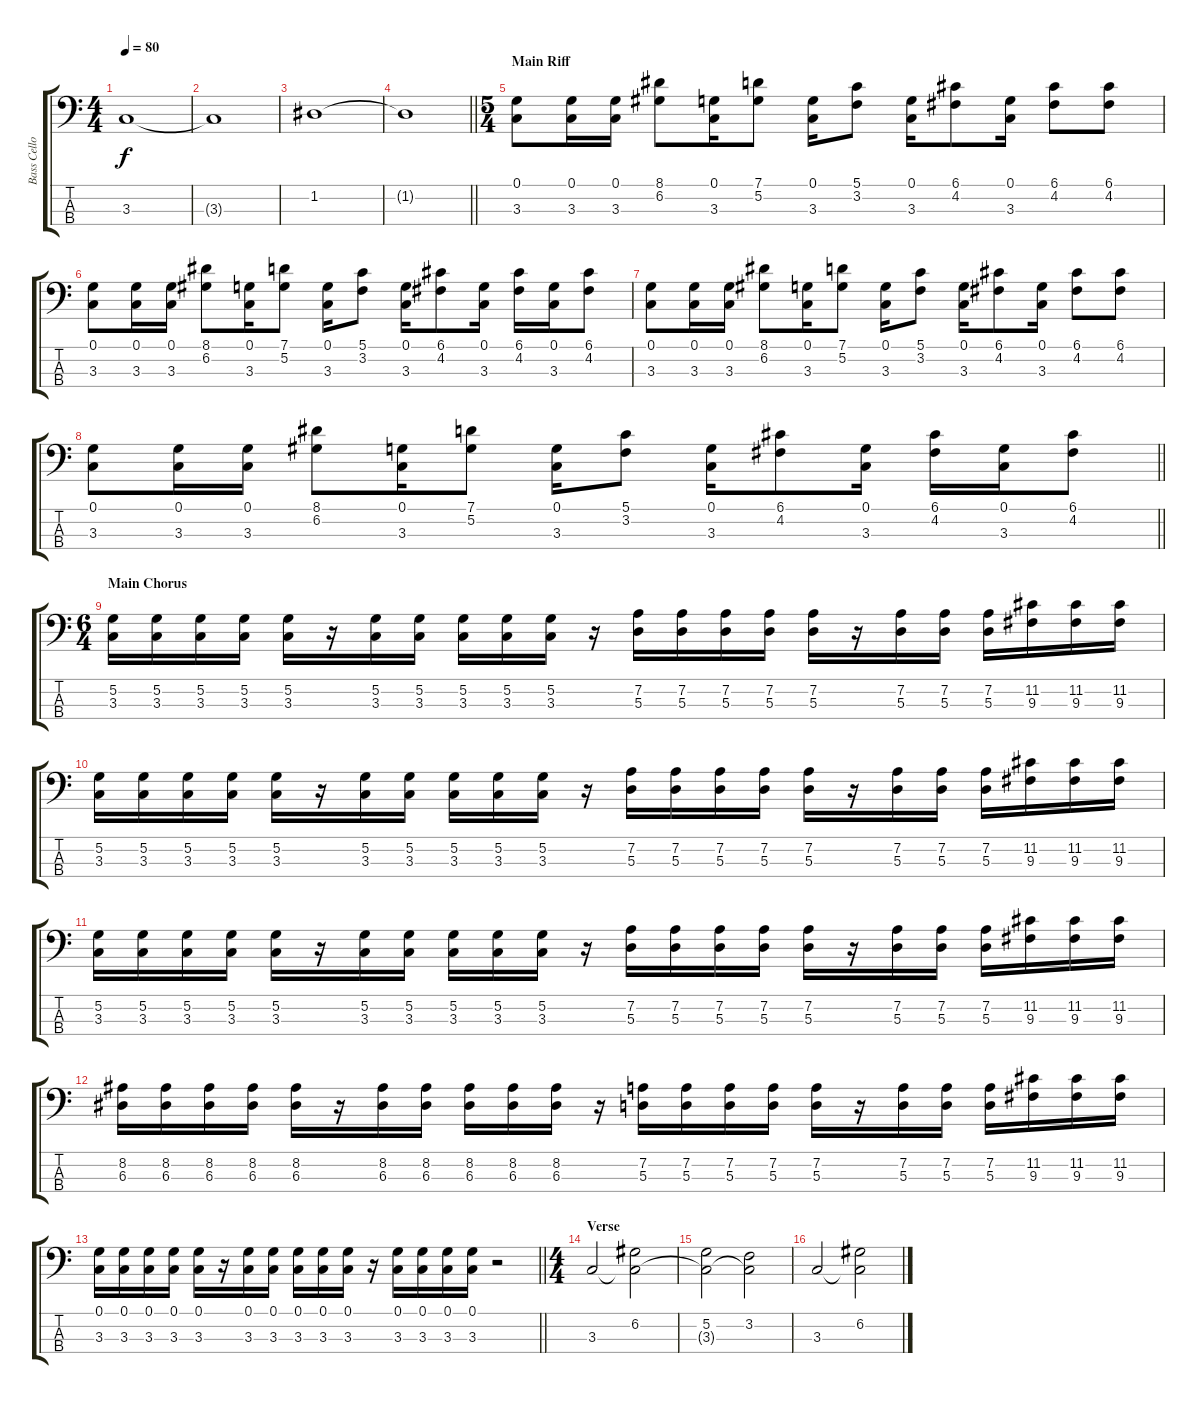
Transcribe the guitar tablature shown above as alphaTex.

\track ("Bass Cello" "Bass Cello") {instrument distortionguitar}
\staff {score tabs}
\tuning (G2 D2 A1 D1) {hide}
\ts (4 4)
\tempo 80
\clef f4
\ks c
3.3.1{dy f volume 4 instrument contrabass} |
3.3{t}.1 |
1.2.1{volume 12 instrument contrabass} |
\barLineRight lightlight
1.2{t}.1 |
\ts (5 4)
\section ("" "Main Riff")
(0.1 3.3).8{volume 12 instrument distortionguitar} (0.1 3.3).16 (0.1 3.3).16 (8.1 6.2).8 (0.1 3.3).16 (7.1 5.2).8 (0.1 3.3).16 (5.1 3.2).8 (0.1 3.3).16 (6.1 4.2).8 (0.1 3.3).16 (6.1 4.2).8 (6.1 4.2).8 |
(0.1 3.3).8 (0.1 3.3).16 (0.1 3.3).16 (8.1 6.2).8 (0.1 3.3).16 (7.1 5.2).8 (0.1 3.3).16 (5.1 3.2).8 (0.1 3.3).16 (6.1 4.2).8 (0.1 3.3).16 (6.1 4.2).16 (0.1 3.3).16 (6.1 4.2).8 |
(0.1 3.3).8 (0.1 3.3).16 (0.1 3.3).16 (8.1 6.2).8 (0.1 3.3).16 (7.1 5.2).8 (0.1 3.3).16 (5.1 3.2).8 (0.1 3.3).16 (6.1 4.2).8 (0.1 3.3).16 (6.1 4.2).8 (6.1 4.2).8 |
\barLineRight lightlight
(0.1 3.3).8 (0.1 3.3).16 (0.1 3.3).16 (8.1 6.2).8 (0.1 3.3).16 (7.1 5.2).8 (0.1 3.3).16 (5.1 3.2).8 (0.1 3.3).16 (6.1 4.2).8 (0.1 3.3).16 (6.1 4.2).16 (0.1 3.3).16 (6.1 4.2).8 |
\ts (6 4)
\section ("" "Main Chorus")
(5.2 3.3).16 (5.2 3.3).16 (5.2 3.3).16 (5.2 3.3).16 (5.2 3.3).16 r.16 (5.2 3.3).16 (5.2 3.3).16 (5.2 3.3).16 (5.2 3.3).16 (5.2 3.3).16 r.16 (7.2 5.3).16 (7.2 5.3).16 (7.2 5.3).16 (7.2 5.3).16 (7.2 5.3).16 r.16 (7.2 5.3).16 (7.2 5.3).16 (7.2 5.3).16 (11.2 9.3).16 (11.2 9.3).16 (11.2 9.3).16 |
(5.2 3.3).16 (5.2 3.3).16 (5.2 3.3).16 (5.2 3.3).16 (5.2 3.3).16 r.16 (5.2 3.3).16 (5.2 3.3).16 (5.2 3.3).16 (5.2 3.3).16 (5.2 3.3).16 r.16 (7.2 5.3).16 (7.2 5.3).16 (7.2 5.3).16 (7.2 5.3).16 (7.2 5.3).16 r.16 (7.2 5.3).16 (7.2 5.3).16 (7.2 5.3).16 (11.2 9.3).16 (11.2 9.3).16 (11.2 9.3).16 |
(5.2 3.3).16 (5.2 3.3).16 (5.2 3.3).16 (5.2 3.3).16 (5.2 3.3).16 r.16 (5.2 3.3).16 (5.2 3.3).16 (5.2 3.3).16 (5.2 3.3).16 (5.2 3.3).16 r.16 (7.2 5.3).16 (7.2 5.3).16 (7.2 5.3).16 (7.2 5.3).16 (7.2 5.3).16 r.16 (7.2 5.3).16 (7.2 5.3).16 (7.2 5.3).16 (11.2 9.3).16 (11.2 9.3).16 (11.2 9.3).16 |
(8.2 6.3).16 (8.2 6.3).16 (8.2 6.3).16 (8.2 6.3).16 (8.2 6.3).16 r.16 (8.2 6.3).16 (8.2 6.3).16 (8.2 6.3).16 (8.2 6.3).16 (8.2 6.3).16 r.16 (7.2 5.3).16 (7.2 5.3).16 (7.2 5.3).16 (7.2 5.3).16 (7.2 5.3).16 r.16 (7.2 5.3).16 (7.2 5.3).16 (7.2 5.3).16 (11.2 9.3).16 (11.2 9.3).16 (11.2 9.3).16 |
\barLineRight lightlight
(0.1 3.3).16 (0.1 3.3).16 (0.1 3.3).16 (0.1 3.3).16 (0.1 3.3).16 r.16 (0.1 3.3).16 (0.1 3.3).16 (0.1 3.3).16 (0.1 3.3).16 (0.1 3.3).16 r.16 (0.1 3.3).16 (0.1 3.3).16 (0.1 3.3).16 (0.1 3.3).16 r.2 |
\ts (4 4)
\section ("" "Verse")
3.3.2{volume 7 instrument contrabass} (6.2 3.3{t}).2 |
(5.2 3.3{t}).2 (3.2 3.3{t}).2 |
3.3.2 (6.2 3.3{t}).2
